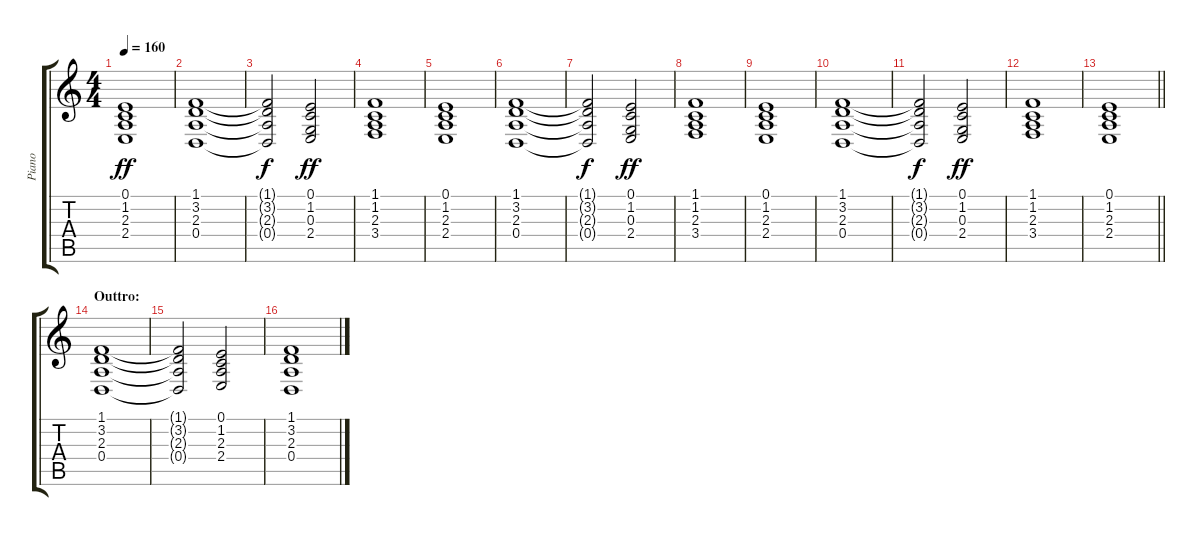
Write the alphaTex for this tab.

\track ("Piano" "Piano") {instrument synthstrings2}
\staff {score tabs}
\tuning (E4 B3 G3 D3 A2 E2) {hide}
\ts (4 4)
\tempo 160
\clef g2
\ks c
(0.1 1.2 2.3 2.4).1{dy ff} |
(1.1 3.2 2.3 0.4).1 |
(1.1{t} 3.2{t} 2.3{t} 0.4{t}).2{dy f} (0.1 1.2 0.3 2.4).2{dy ff} |
(1.1 1.2 2.3 3.4).1 |
(0.1 1.2 2.3 2.4).1 |
(1.1 3.2 2.3 0.4).1 |
(1.1{t} 3.2{t} 2.3{t} 0.4{t}).2{dy f} (0.1 1.2 0.3 2.4).2{dy ff} |
(1.1 1.2 2.3 3.4).1 |
(0.1 1.2 2.3 2.4).1 |
(1.1 3.2 2.3 0.4).1 |
(1.1{t} 3.2{t} 2.3{t} 0.4{t}).2{dy f} (0.1 1.2 0.3 2.4).2{dy ff} |
(1.1 1.2 2.3 3.4).1 |
\barLineRight lightlight
(0.1 1.2 2.3 2.4).1 |
\section ("" "Outtro:")
(1.1 3.2 2.3 0.4).1 |
(1.1{t} 3.2{t} 2.3{t} 0.4{t}).2 (0.1 1.2 2.3 2.4).2 |
(1.1 3.2 2.3 0.4).1
